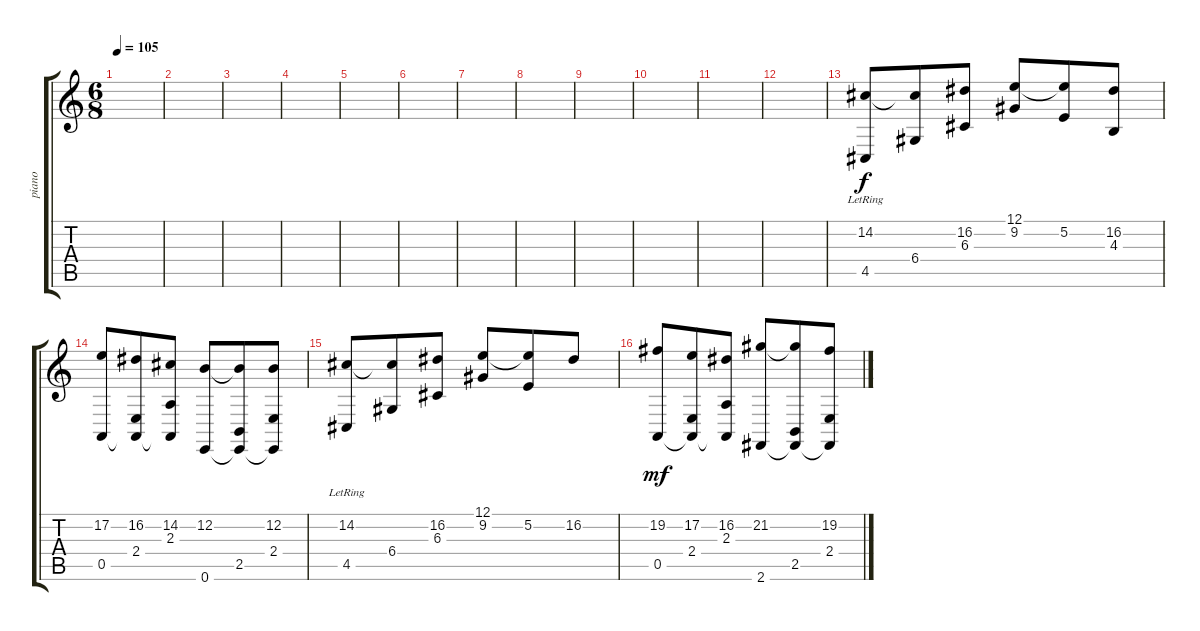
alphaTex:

\track ("piano" "piano") {instrument acousticgrandpiano}
\staff {score tabs}
\tuning (E4 B3 G3 D3 A2 E2) {hide}
\ts (6 8)
\tempo 105
\clef g2
\ks c
|
|
|
|
|
|
|
|
|
|
|
|
(14.2 4.5{lr}).8 (14.2{t} 6.4).8 (16.2 6.3).8 (12.1 9.2).8 (12.1{t} 5.2).8 (16.2 4.3).8 |
(17.2 0.5).8 (16.2 2.4 0.5{t}).8 (14.2 2.3 0.5{t}).8 (12.2 0.6).8 (12.2{t} 2.5 0.6{t}).8 (12.2 2.4 0.6{t}).8 |
(14.2 4.5{lr}).8 (14.2{t} 6.4).8 (16.2 6.3).8 (12.1 9.2).8 (12.1{t} 5.2).8 16.2.8{dy f} |
(19.2 0.5).8{dy mf} (17.2 2.4 0.5{t}).8 (16.2 2.3 0.5{t}).8 (21.2 2.6).8 (21.2{t} 2.5 2.6{t}).8 (19.2 2.4 2.6{t}).8
